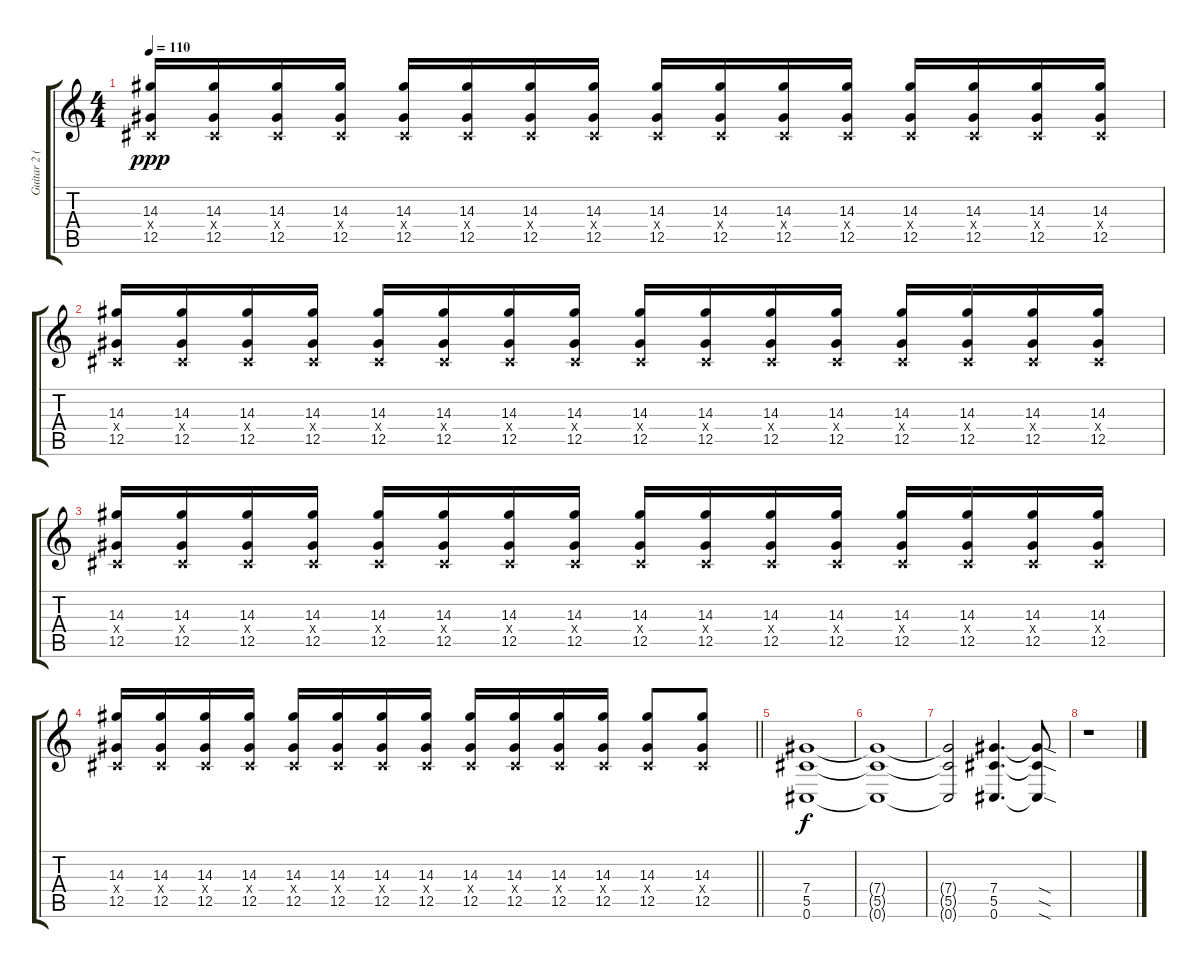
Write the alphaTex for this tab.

\track ("Guitar 2 (Distortion)" "Guitar 2 (") {instrument distortionguitar}
\staff {score tabs}
\tuning (Eb4 Bb3 Gb3 Db3 Ab2 Db2) {hide}
\ts (4 4)
\tempo 110
\clef g2
\ks c
(14.3 0.4{x} 12.5).16{dy ppp} (14.3 0.4{x} 12.5).16 (14.3 0.4{x} 12.5).16 (14.3 0.4{x} 12.5).16 (14.3 0.4{x} 12.5).16 (14.3 0.4{x} 12.5).16 (14.3 0.4{x} 12.5).16 (14.3 0.4{x} 12.5).16 (14.3 0.4{x} 12.5).16 (14.3 0.4{x} 12.5).16 (14.3 0.4{x} 12.5).16 (14.3 0.4{x} 12.5).16 (14.3 0.4{x} 12.5).16 (14.3 0.4{x} 12.5).16 (14.3 0.4{x} 12.5).16 (14.3 0.4{x} 12.5).16 |
(14.3 0.4{x} 12.5).16 (14.3 0.4{x} 12.5).16 (14.3 0.4{x} 12.5).16 (14.3 0.4{x} 12.5).16 (14.3 0.4{x} 12.5).16 (14.3 0.4{x} 12.5).16 (14.3 0.4{x} 12.5).16 (14.3 0.4{x} 12.5).16 (14.3 0.4{x} 12.5).16 (14.3 0.4{x} 12.5).16 (14.3 0.4{x} 12.5).16 (14.3 0.4{x} 12.5).16 (14.3 0.4{x} 12.5).16 (14.3 0.4{x} 12.5).16 (14.3 0.4{x} 12.5).16 (14.3 0.4{x} 12.5).16 |
(14.3 0.4{x} 12.5).16 (14.3 0.4{x} 12.5).16 (14.3 0.4{x} 12.5).16 (14.3 0.4{x} 12.5).16 (14.3 0.4{x} 12.5).16 (14.3 0.4{x} 12.5).16 (14.3 0.4{x} 12.5).16 (14.3 0.4{x} 12.5).16 (14.3 0.4{x} 12.5).16 (14.3 0.4{x} 12.5).16 (14.3 0.4{x} 12.5).16 (14.3 0.4{x} 12.5).16 (14.3 0.4{x} 12.5).16 (14.3 0.4{x} 12.5).16 (14.3 0.4{x} 12.5).16 (14.3 0.4{x} 12.5).16 |
\barLineRight lightlight
(14.3 0.4{x} 12.5).16 (14.3 0.4{x} 12.5).16 (14.3 0.4{x} 12.5).16 (14.3 0.4{x} 12.5).16 (14.3 0.4{x} 12.5).16 (14.3 0.4{x} 12.5).16 (14.3 0.4{x} 12.5).16 (14.3 0.4{x} 12.5).16 (14.3 0.4{x} 12.5).16 (14.3 0.4{x} 12.5).16 (14.3 0.4{x} 12.5).16 (14.3 0.4{x} 12.5).16 (14.3 0.4{x} 12.5).8 (14.3 0.4{x} 12.5).8 |
(7.4 5.5 0.6).1{dy f} |
(7.4{t} 5.5{t} 0.6{t}).1 |
(7.4{t} 5.5{t} 0.6{t}).2 (7.4 5.5 0.6).4{d} (7.4{sod t} 5.5{sod t} 0.6{sod t}).8 |
r.1
